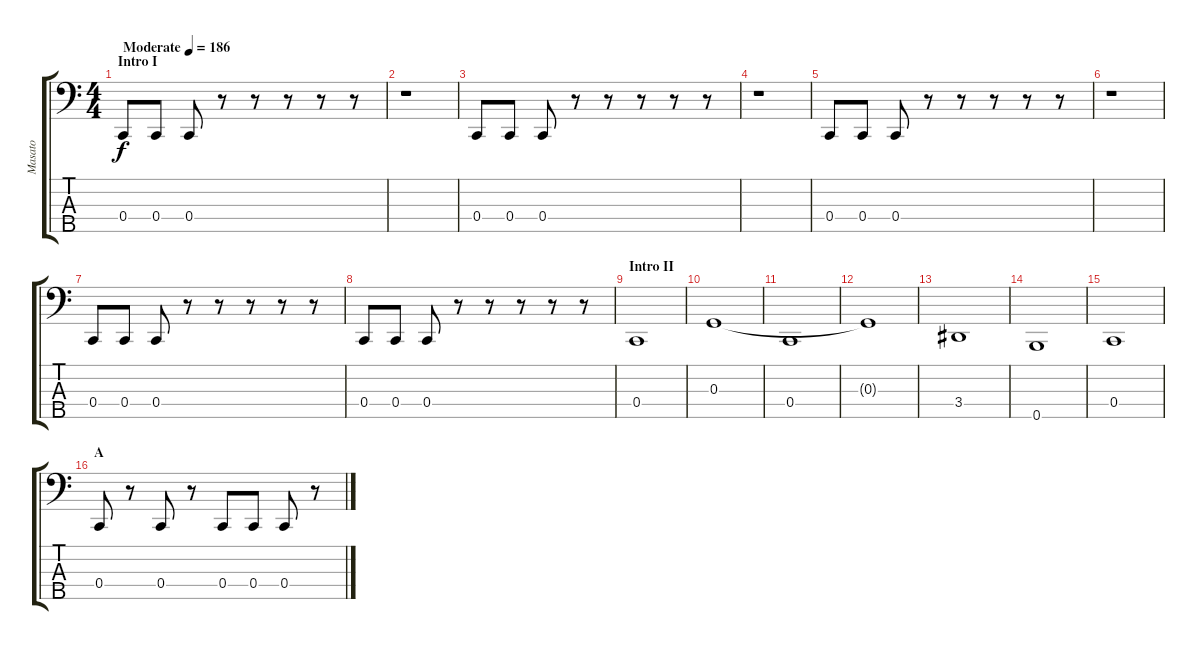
\track ("Masato" "Masato") {instrument electricbasspick}
\staff {score tabs}
\tuning (F2 C2 G1 C1 B0) {hide}
\ts (4 4)
\section ("" "Intro I")
\tempo (186 "Moderate")
\clef f4
\ks c
0.4.8{dy f instrument electricbasspick} 0.4.8 0.4.8 r.8 r.8 r.8 r.8 r.8 |
r.1 |
0.4.8 0.4.8 0.4.8 r.8 r.8 r.8 r.8 r.8 |
r.1 |
0.4.8 0.4.8 0.4.8 r.8 r.8 r.8 r.8 r.8 |
r.1 |
0.4.8 0.4.8 0.4.8 r.8 r.8 r.8 r.8 r.8 |
0.4.8 0.4.8 0.4.8 r.8 r.8 r.8 r.8 r.8 |
\section ("" "Intro II")
0.4.1 |
0.3.1 |
0.4.1 |
0.3{t}.1 |
3.4.1 |
0.5.1 |
0.4.1 |
\section ("" "A")
0.4.8 r.8 0.4.8 r.8 0.4.8 0.4.8 0.4.8 r.8
